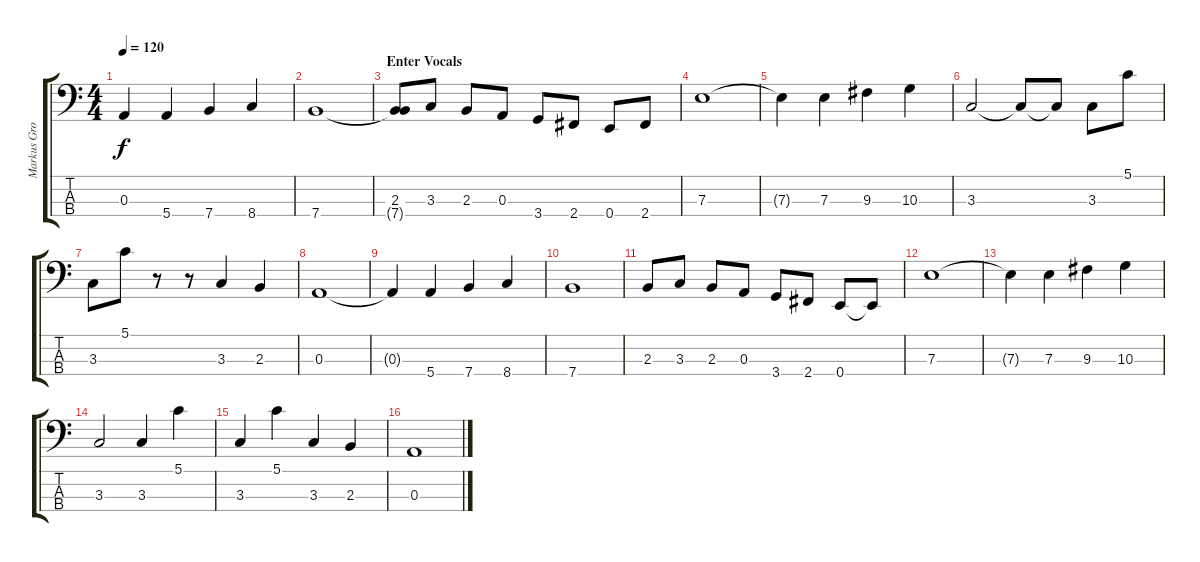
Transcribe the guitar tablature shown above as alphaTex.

\track ("Markus Grosskopf" "Markus Gro") {instrument electricbassfinger}
\staff {score tabs}
\tuning (G2 D2 A1 E1) {hide}
\ts (4 4)
\tempo 120
\clef f4
\ks c
0.3{t}.4{dy f} 5.4.4 7.4.4 8.4.4 |
7.4.1 |
\section ("" "Enter Vocals")
(2.3 7.4{t}).8 3.3.8 2.3.8 0.3.8 3.4.8 2.4.8 0.4.8 2.4.8 |
7.3.1 |
7.3{t}.4 7.3.4 9.3.4 10.3.4 |
3.3.2 3.3{t}.8 3.3{t}.8 3.3.8 5.1.8 |
3.3.8 5.1.8 r.8 r.8 3.3.4 2.3.4 |
0.3.1 |
0.3{t}.4 5.4.4 7.4.4 8.4.4 |
7.4.1 |
2.3.8 3.3.8 2.3.8 0.3.8 3.4.8 2.4.8 0.4.8 0.4{t}.8 |
7.3.1 |
7.3{t}.4 7.3.4 9.3.4 10.3.4 |
3.3.2 3.3.4 5.1.4 |
3.3.4 5.1.4 3.3.4 2.3.4 |
0.3.1
